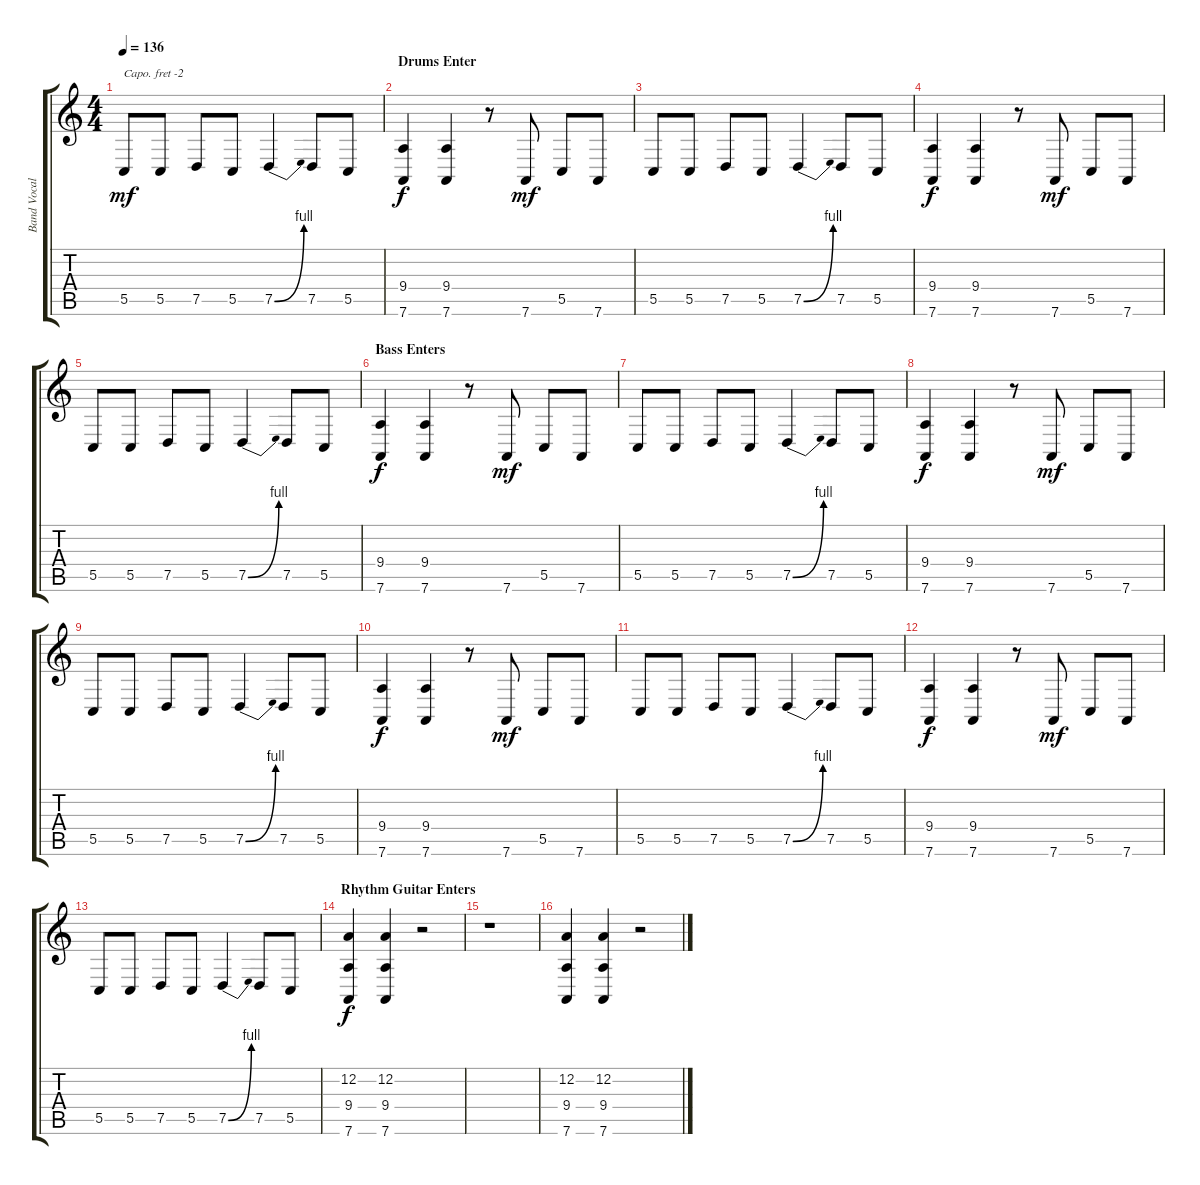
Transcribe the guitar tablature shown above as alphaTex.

\track ("Band Vocals" "Band Vocal") {instrument tenorsax}
\staff {score tabs}
\capo -2
\tuning (E4 B3 G3 D3 A2 E2) {hide}
\ts (4 4)
\tempo 136
\clef g2
\ks c
5.5.8{dy mf} 5.5.8 7.5.8 5.5.8 7.5{be (bend 0 0 60 4)}.4 7.5.8 5.5.8 |
\section ("" "Drums Enter")
(9.4 7.6).4{dy f} (9.4 7.6).4 r.8 7.6.8{dy mf} 5.5.8 7.6.8 |
5.5.8 5.5.8 7.5.8 5.5.8 7.5{be (bend 0 0 60 4)}.4 7.5.8 5.5.8 |
(9.4 7.6).4{dy f} (9.4 7.6).4 r.8 7.6.8{dy mf} 5.5.8 7.6.8 |
5.5.8 5.5.8 7.5.8 5.5.8 7.5{be (bend 0 0 60 4)}.4 7.5.8 5.5.8 |
\section ("" "Bass Enters")
(9.4 7.6).4{dy f} (9.4 7.6).4 r.8 7.6.8{dy mf} 5.5.8 7.6.8 |
5.5.8 5.5.8 7.5.8 5.5.8 7.5{be (bend 0 0 60 4)}.4 7.5.8 5.5.8 |
(9.4 7.6).4{dy f} (9.4 7.6).4 r.8 7.6.8{dy mf} 5.5.8 7.6.8 |
5.5.8 5.5.8 7.5.8 5.5.8 7.5{be (bend 0 0 60 4)}.4 7.5.8 5.5.8 |
(9.4 7.6).4{dy f} (9.4 7.6).4 r.8 7.6.8{dy mf} 5.5.8 7.6.8 |
5.5.8 5.5.8 7.5.8 5.5.8 7.5{be (bend 0 0 60 4)}.4 7.5.8 5.5.8 |
(9.4 7.6).4{dy f} (9.4 7.6).4 r.8 7.6.8{dy mf} 5.5.8 7.6.8 |
5.5.8 5.5.8 7.5.8 5.5.8 7.5{be (bend 0 0 60 4)}.4 7.5.8 5.5.8 |
\section ("" "Rhythm Guitar Enters")
(12.2 9.4 7.6).4{dy f} (12.2 9.4 7.6).4 r.2 |
r.1 |
(12.2 9.4 7.6).4 (12.2 9.4 7.6).4 r.2
